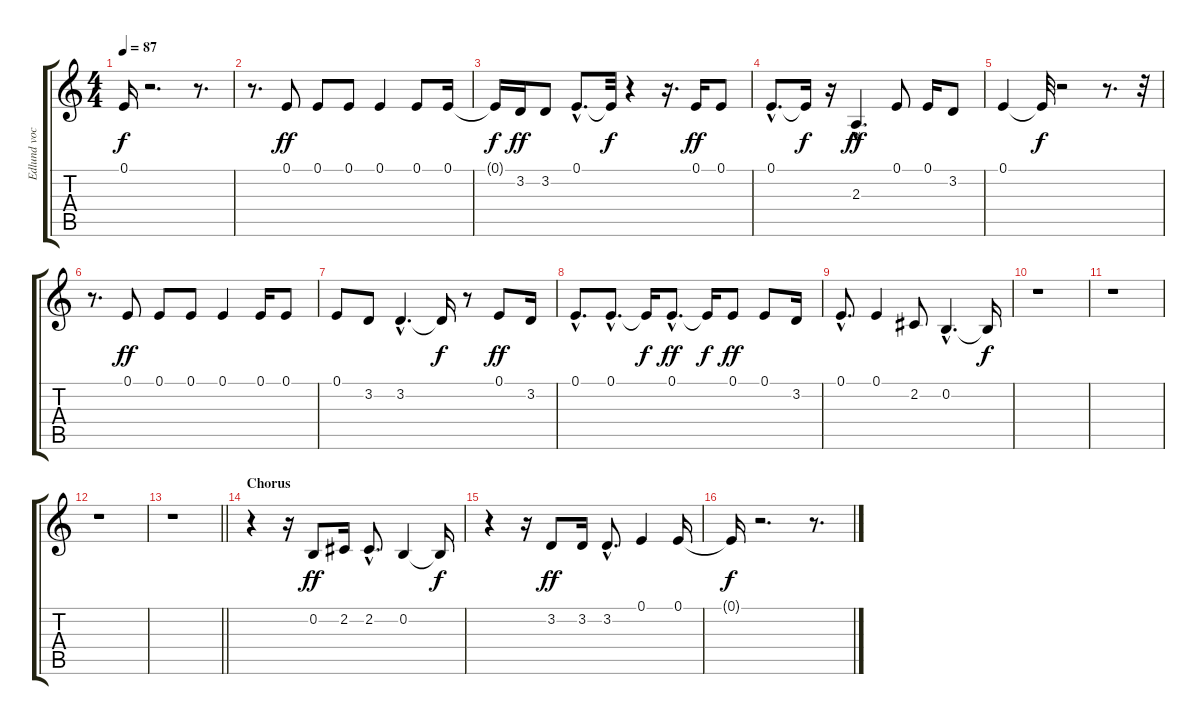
\track ("Edlund vocal" "Edlund voc") {instrument acousticgrandpiano}
\staff {score tabs}
\tuning (E4 B3 G3 D3 A2 E2) {hide}
\ts (4 4)
\tempo 87
\clef g2
\ks c
0.1{t}.16{dy f} r.2{d} r.8{d} |
r.8{d} 0.1.8{dy ff} 0.1.8 0.1.8 0.1.4 0.1.8 0.1.16 |
0.1{t}.16{dy f} 3.2.16{dy ff} 3.2.8 0.1{hac}.8{d} 0.1{t}.32{dy f} r.4 r.16{d} 0.1.16{dy ff} 0.1.8 |
0.1{hac}.8{d} 0.1{t}.16{dy f} r.16 2.3{hac}.4{d dy ff} 0.1.8 0.1.16 3.2.8 |
0.1.4 0.1{t}.32{dy f} r.2 r.8{d} r.32 |
r.8{d} 0.1.8{dy ff} 0.1.8 0.1.8 0.1.4 0.1.16 0.1.8 |
0.1.8 3.2.8 3.2{hac}.4{d} 3.2{t}.16{dy f} r.8 0.1.8{dy ff} 3.2.16 |
0.1{hac}.8{d} 0.1{hac}.8{d} 0.1{t}.16{dy f} 0.1{hac}.8{d dy ff} 0.1{t}.16{dy f} 0.1.8{dy ff} 0.1.8 3.2.16 |
0.1{hac}.8{d} 0.1.4 2.2.8 0.2{hac}.4{d} 0.2{t}.16{dy f} |
r.1 |
r.1 |
r.1 |
\barLineRight lightlight
r.1 |
\section ("" "Chorus")
r.4 r.16 0.2.8{dy ff} 2.2.16 2.2{hac}.8{d} 0.2.4 0.2{t}.16{dy f} |
r.4 r.16 3.2.8{dy ff} 3.2.16 3.2{hac}.8{d} 0.1.4 0.1.16 |
0.1{t}.16{dy f} r.2{d} r.8{d}
